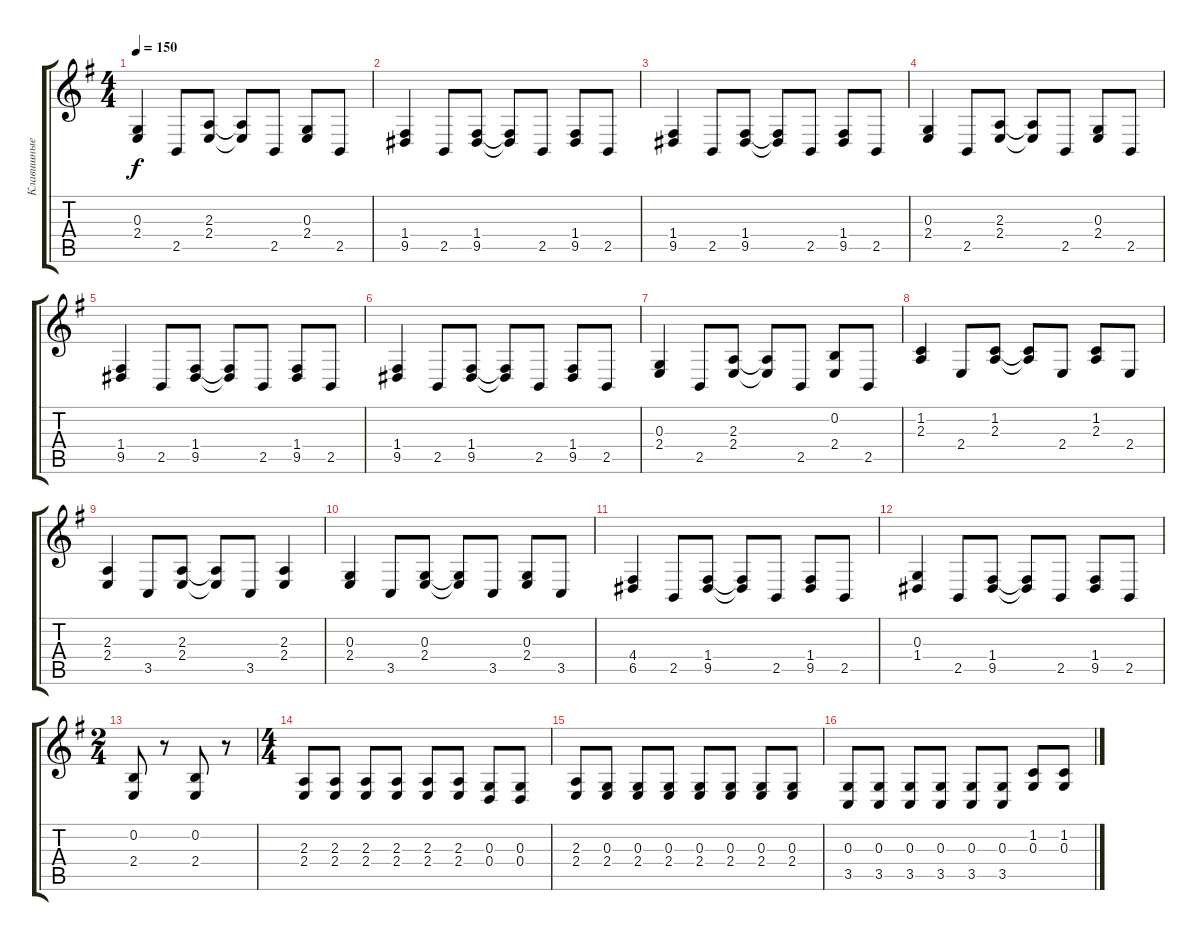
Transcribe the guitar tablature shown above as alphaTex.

\track ("Клавишные" "Клавишные") {instrument electricgrandpiano}
\staff {score tabs}
\tuning (E4 B3 G3 D3 A2 E2) {hide}
\ts (4 4)
\tempo 150
\clef g2
\ks g
(0.3 2.4).4{dy f} 2.5.8 (2.3 2.4).8 (2.3{t} 2.4{t}).8 2.5.8 (0.3 2.4).8 2.5.8 |
(1.4 9.5).4 2.5.8 (1.4 9.5).8 (1.4{t} 9.5{t}).8 2.5.8 (1.4 9.5).8 2.5.8 |
(1.4 9.5).4 2.5.8 (1.4 9.5).8 (1.4{t} 9.5{t}).8 2.5.8 (1.4 9.5).8 2.5.8 |
(0.3 2.4).4 2.5.8 (2.3 2.4).8 (2.3{t} 2.4{t}).8 2.5.8 (0.3 2.4).8 2.5.8 |
(1.4 9.5).4 2.5.8 (1.4 9.5).8 (1.4{t} 9.5{t}).8 2.5.8 (1.4 9.5).8 2.5.8 |
(1.4 9.5).4 2.5.8 (1.4 9.5).8 (1.4{t} 9.5{t}).8 2.5.8 (1.4 9.5).8 2.5.8 |
(0.3 2.4).4 2.5.8 (2.3 2.4).8 (2.3{t} 2.4{t}).8 2.5.8 (0.2 2.4).8 2.5.8 |
(1.2 2.3).4 2.4.8 (1.2 2.3).8 (1.2{t} 2.3{t}).8 2.4.8 (1.2 2.3).8 2.4.8 |
(2.3 2.4).4 3.5.8 (2.3 2.4).8 (2.3{t} 2.4{t}).8 3.5.8 (2.3 2.4).4 |
(0.3 2.4).4 3.5.8 (0.3 2.4).8 (0.3{t} 2.4{t}).8 3.5.8 (0.3 2.4).8 3.5.8 |
(4.4 6.5).4 2.5.8 (1.4 9.5).8 (1.4{t} 9.5{t}).8 2.5.8 (1.4 9.5).8 2.5.8 |
(0.3 1.4).4 2.5.8 (1.4 9.5).8 (1.4{t} 9.5{t}).8 2.5.8 (1.4 9.5).8 2.5.8 |
\ts (2 4)
(0.2 2.4).8 r.8 (0.2 2.4).8 r.8 |
\ts (4 4)
(2.3 2.4).8 (2.3 2.4).8 (2.3 2.4).8 (2.3 2.4).8 (2.3 2.4).8 (2.3 2.4).8 (0.3 0.4).8 (0.3 0.4).8 |
(2.3 2.4).8 (0.3 2.4).8 (0.3 2.4).8 (0.3 2.4).8 (0.3 2.4).8 (0.3 2.4).8 (0.3 2.4).8 (0.3 2.4).8 |
(0.3 3.5).8 (0.3 3.5).8 (0.3 3.5).8 (0.3 3.5).8 (0.3 3.5).8 (0.3 3.5).8 (1.2 0.3).8 (1.2 0.3).8
